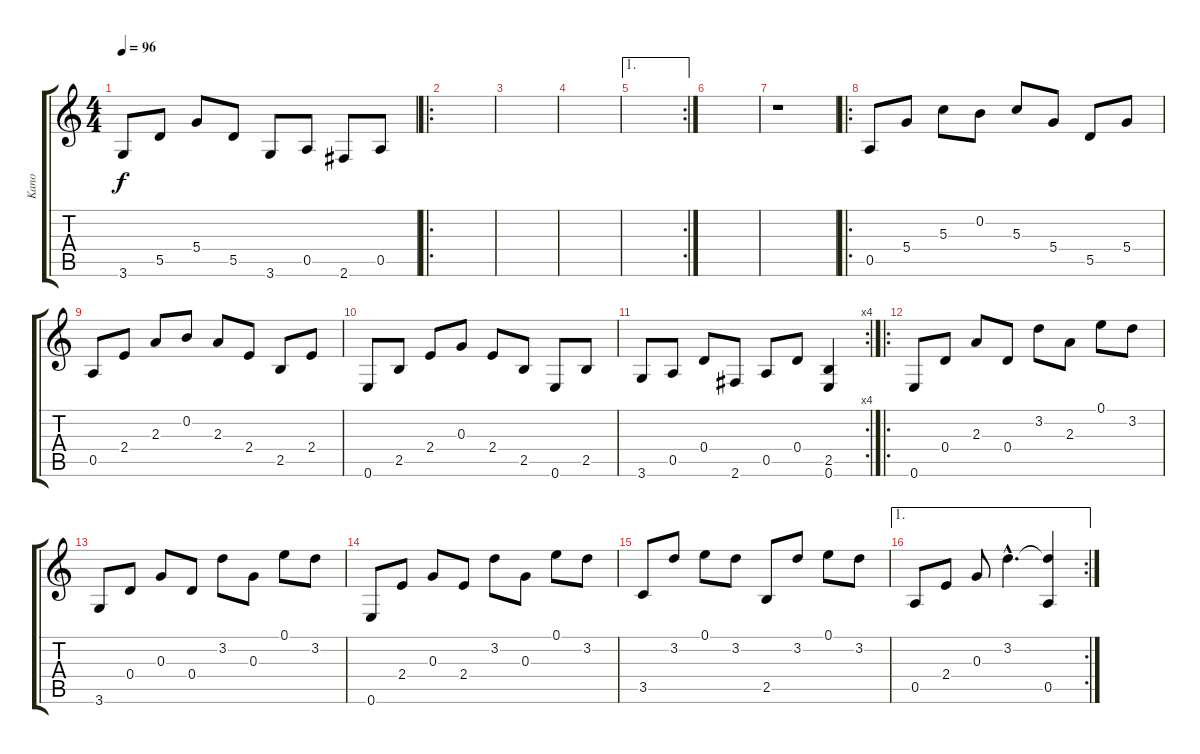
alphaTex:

\track ("Kano" "Kano") {instrument electricguitarjazz}
\staff {score tabs}
\tuning (E4 B3 G3 D3 A2 E2) {hide}
\ts (4 4)
\tempo 96
\clef g2
\ks c
3.6.8{dy f} 5.5.8 5.4.8 5.5.8 3.6.8 0.5.8 2.6.8 0.5.8 |
\ro
|
|
|
\ae 1
\rc 2
|
|
r.1 |
\ro
0.5.8 5.4.8 5.3.8 0.2.8 5.3.8 5.4.8 5.5.8 5.4.8 |
0.5.8 2.4.8 2.3.8 0.2.8 2.3.8 2.4.8 2.5.8 2.4.8 |
0.6.8 2.5.8 2.4.8 0.3.8 2.4.8 2.5.8 0.6.8 2.5.8 |
\rc 4
3.6.8 0.5.8 0.4.8 2.6.8 0.5.8 0.4.8 (2.5 0.6).4 |
\ro
0.6.8 0.4.8 2.3.8 0.4.8 3.2.8 2.3.8 0.1.8 3.2.8 |
3.6.8 0.4.8 0.3.8 0.4.8 3.2.8 0.3.8 0.1.8 3.2.8 |
0.6.8 2.4.8 0.3.8 2.4.8 3.2.8 0.3.8 0.1.8 3.2.8 |
3.5.8 3.2.8 0.1.8 3.2.8 2.5.8 3.2.8 0.1.8 3.2.8 |
\ae 1
\rc 2
0.5.8 2.4.8 0.3.8 3.2{hac}.4{d} (3.2{t} 0.5).4
